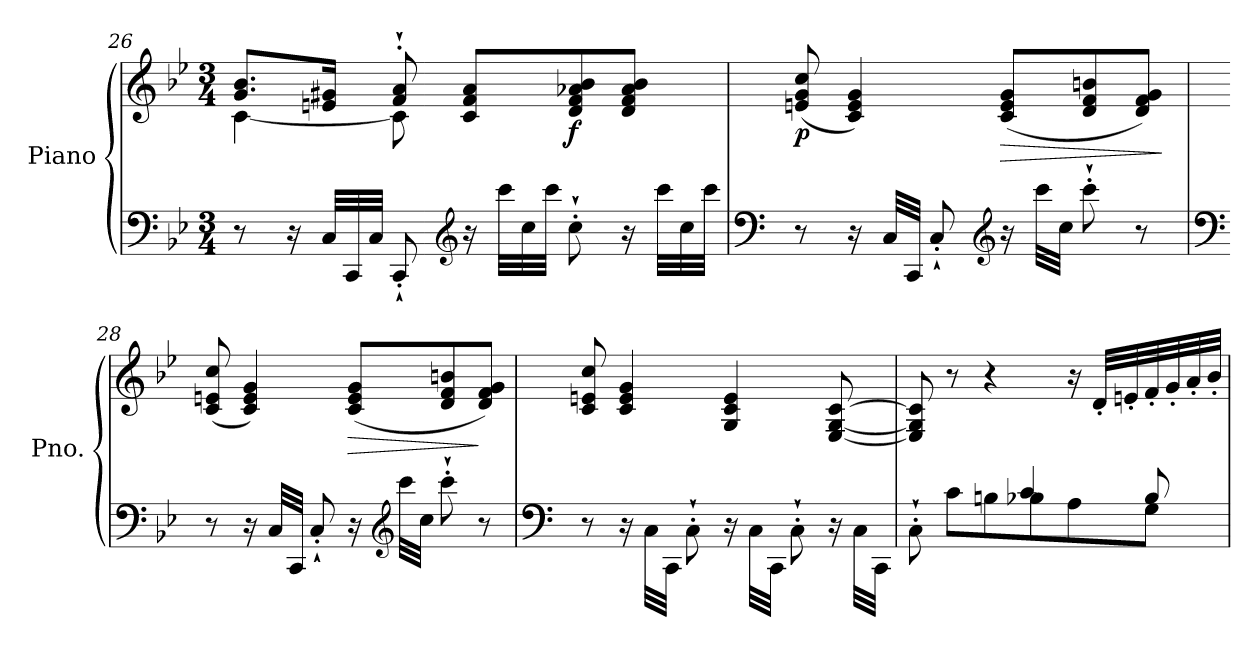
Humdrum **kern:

**kern	**kern	**dynam
*part1	*part1	*part1
*staff2	*staff1	*staff1/2
*I"Piano	*	*
*I'Pno.	*	*
!!LO:LB:g=z
*clefF4	*clefG2	*
*k[b-e-]	*k[b-e-]	*
*M3/4	*M3/4	*
=26	=26	=26
*	*^	*
8r	8.g/ 8.b-/L	[4c\	.
16r	.	.	.
*Xtuplet	*	*	*
48C/LLL	16en/ 16g#X/Jk	.	.
48CC/	.	.	.
48C/JJJ	.	.	.
8CC'`/	8f/'` 8a/'`	8c\]	.
*clefG2	*	*	*
16r	8c/ 8f/ 8a/L	4.ryy	.
48ccc\LLL	.	.	.
48cc\	.	.	.
48ccc\JJJ	.	.	.
!	!	!	!LO:DY:b
8cc'`\	8d/ 8f/ 8a-X/ 8b-/	.	f
16r	8d/ 8f/ 8a-/ 8b-/J	.	.
48ccc\LLL	.	.	.
48cc\	.	.	.
48ccc\JJJ	.	.	.
*	*v	*v	*
=27	=27	=27
*clefF4	*	*
!	!	!LO:DY:b
8r	(>8en/ 8g/ 8cc/	p
16r	4c/ 4e/ 4g/)	.
32C/LLL	.	.
32CC/JJJ	.	.
8C'`/	.	.
*clefG2	*	*
!	!	!LO:HP:b
16r	(>8c/ 8e/ 8g/L	>
32ccc\LLL	.	.
32cc\JJJ	.	.
8ccc'`\	8d/ 8f/ 8bn/	.
8r	8d/ 8f/ 8g/J)	.
.	.	]
!!LO:LB:g=z
=28	=28	=28
*clefF4	*	*
8r	(>8c/ 8en/ 8cc/	.
16r	4c/ 4e/ 4g/)	.
32C/LLL	.	.
32CC/JJJ	.	.
8C'`/	.	.
!	!	!LO:HP:b
16r	(>8c/ 8e/ 8g/L	>
*clefG2	*	*
32ccc\LLL	.	.
32cc\JJJ	.	.
8ccc'`\	8d/ 8f/ 8bn/	.
8r	8d/ 8f/ 8g/J)	]
!!LO:LB:g=z
=29	=29	=29
*clefF4	*	*
!	!	!LO:DY:b
8r	8c/ 8en/ 8cc/	other-dynamics
16r	4c/ 4e/ 4g/	.
32C\LLL	.	.
32CC\JJJ	.	.
8C'`\	.	.
16r	4G/ 4c/ 4e/	.
32C\LLL	.	.
32CC\JJJ	.	.
8C'`\	.	.
16r	[8E-/ [8G/ [8c/	.
32C\LLL	.	.
32CC\JJJ	.	.
=30	=30	=30
*^	*	*
8C'`\	4.ryy	8E-/] 8G/] 8c/]	.
!	!	!	!LO:DY:b=2
8c\L	.	8r	other-dynamics
8Bn\	.	4r	.
8B-X\	4c/	.	.
8A\	.	16r	.
.	.	32d'/LLL	.
.	.	32en'/	.
8G\J	8B-/	32f'/	.
.	.	32g'/	.
.	.	32a'/	.
.	.	32b-'/JJJ	.
*v	*v	*	*
=	=	=
*-	*-	*-
